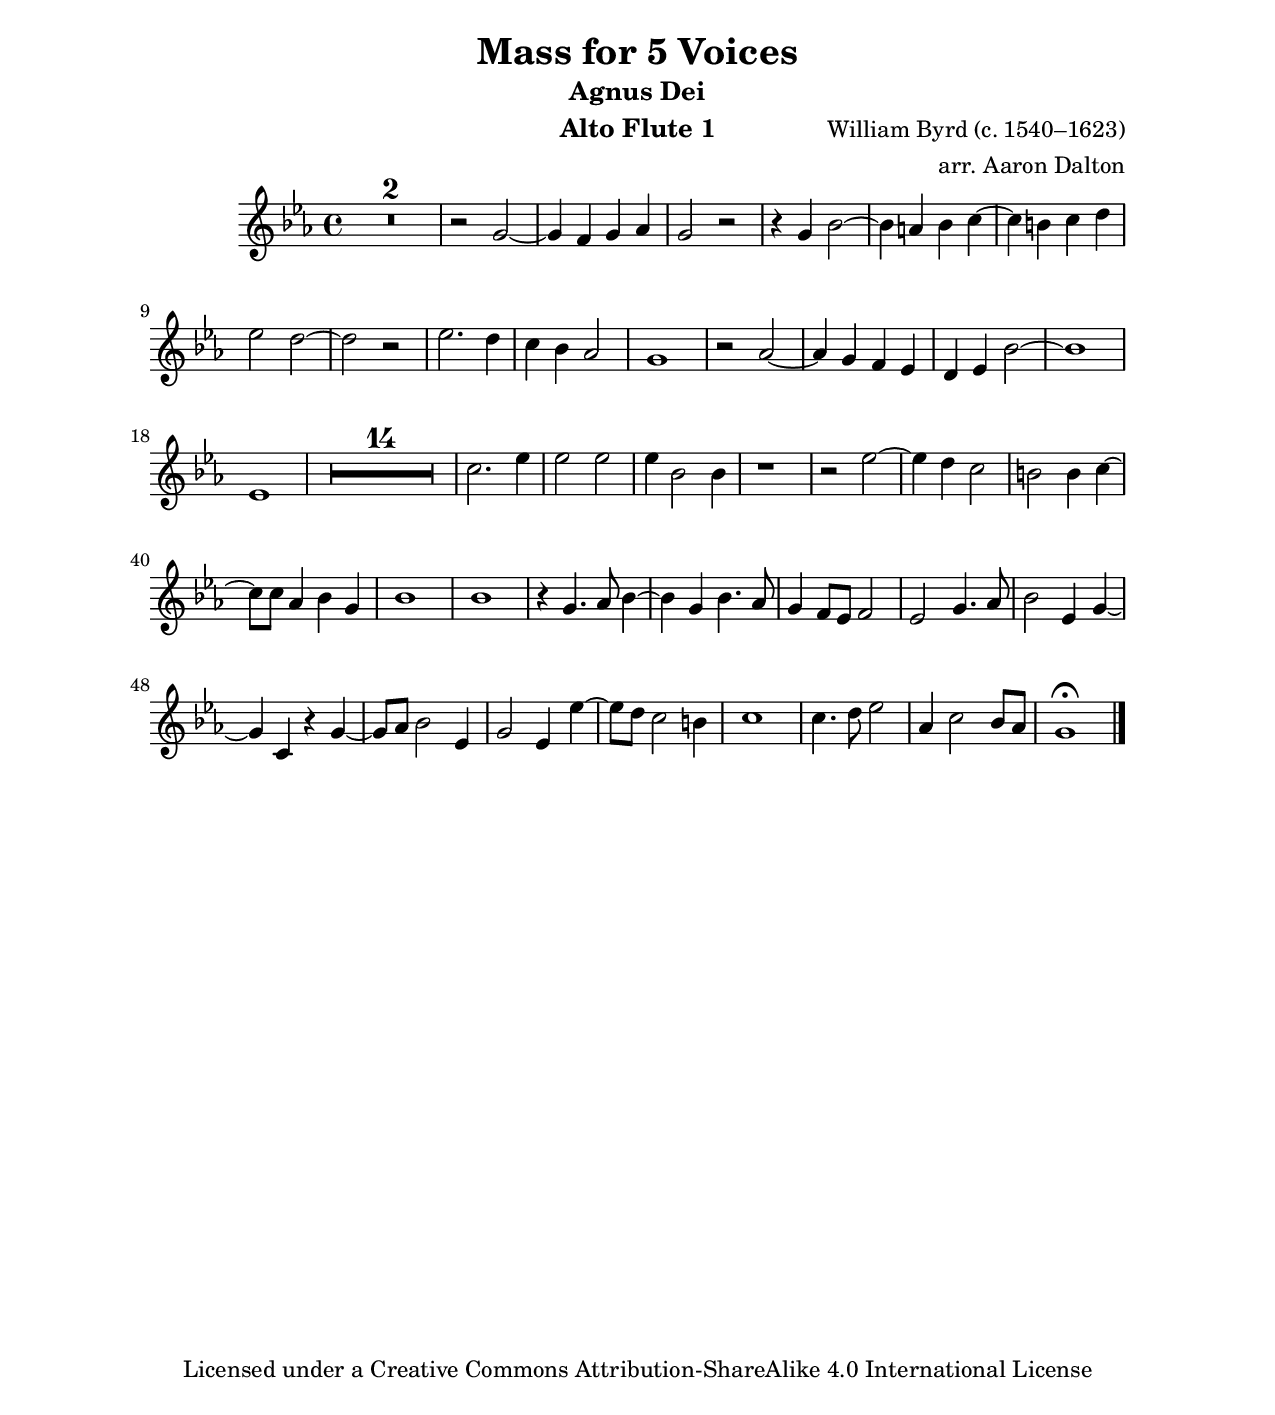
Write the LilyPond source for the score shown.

\version "2.18.2"

threeNotes = \transpose c f \relative c' {
    \time 4/4
    \key f \major
    \clef "treble"
    R1*2 | r2 a2~ | a4 g a bes | a2 r | r4 a4 c2~ |
    c4 b c d~ | d cis d e | f2 e~ | e r | f2. e4 | d c bes2 | a1 |
    r2 bes~ | bes4 a g f e f c'2~ | c1 | f,1 | R1*14 | d'2. f4 | f2 f |
    f4 c2 c4 | r1 | r2 f~ | f4 e d2 | cis2 cis4 d~ |
    d8 d bes4 c a | c1 | c | r4 a4. bes8 c4~ | c a c4. bes8 | a4 g8 f g2 |
    f2 a4. bes8 | c2 f,4 a~ | a d, r a'~ | a8 bes c2 f,4 | a2 f4 f'~ |
    f8 e d2 cis4 | d1 | d4. e8 f2 | bes,4 d2 c8 bes | a1\fermata \bar "|."
}


\paper {
  #(set-paper-size "letter")
  top-margin = 1\in
  bottom-margin = 1\in
  left-margin = 1\in
  right-margin = 1\in
}

\header {
    instrument = "Alto Flute 1"
    title = "Mass for 5 Voices"
    subtitle = "Agnus Dei"
    composer = "William Byrd (c. 1540–1623)"
    arranger = "arr. Aaron Dalton"
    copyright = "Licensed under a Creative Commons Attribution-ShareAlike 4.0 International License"
}

{
    \set Score.skipBars = ##t
    \transpose c f \threeNotes
}